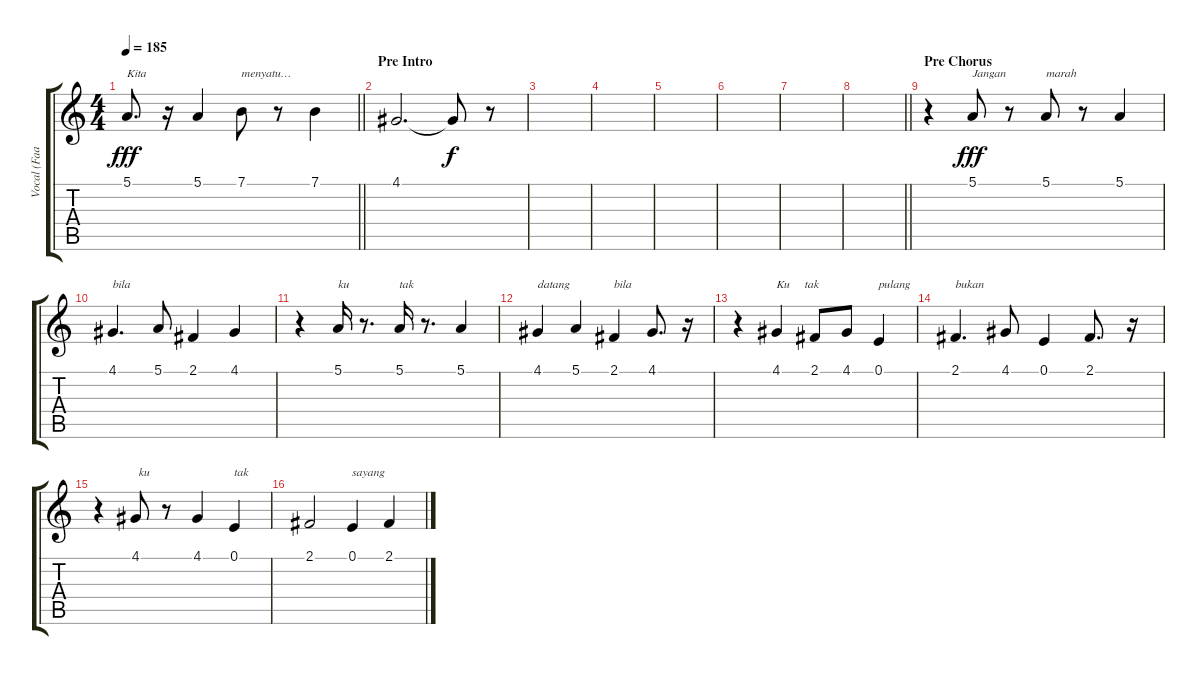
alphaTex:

\track ("Vocal (Faank)" "Vocal (Faa") {instrument voiceoohs}
\staff {score tabs}
\tuning (E4 B3 G3 D3 A2 E2) {hide}
\ts (4 4)
\tempo 185
\clef g2
\barLineRight lightlight
\ks c
5.1.8{d txt "Kita " dy fff} r.16 5.1.4 7.1.8{txt "menyatu…"} r.8 7.1.4 |
\section ("" "Pre Intro")
4.1.2{d} 4.1{t}.8{dy f} r.8 |
|
|
|
|
|
\barLineRight lightlight
|
\section ("" "Pre Chorus")
r.4 5.1.8{txt "Jangan " dy fff volume 16} r.8 5.1.8{txt "marah "} r.8 5.1.4 |
4.1.4{d txt "bila "} 5.1.8 2.1.4 4.1.4 |
r.4 5.1.16{txt "ku "} r.8{d} 5.1.16{txt "tak "} r.8{d} 5.1.4 |
4.1.4{txt "datang "} 5.1.4 2.1.4{txt "bila"} 4.1.8{d} r.16 |
r.4 4.1.4{txt "Ku     tak "} 2.1.8 4.1.8 0.1.4{txt "pulang "} |
2.1.4{d txt "bukan"} 4.1.8 0.1.4 2.1.8{d} r.16 |
r.4 4.1.8{txt " ku "} r.8 4.1.4 0.1.4{txt "tak "} |
2.1.2 0.1.4{txt "sayang"} 2.1.4
